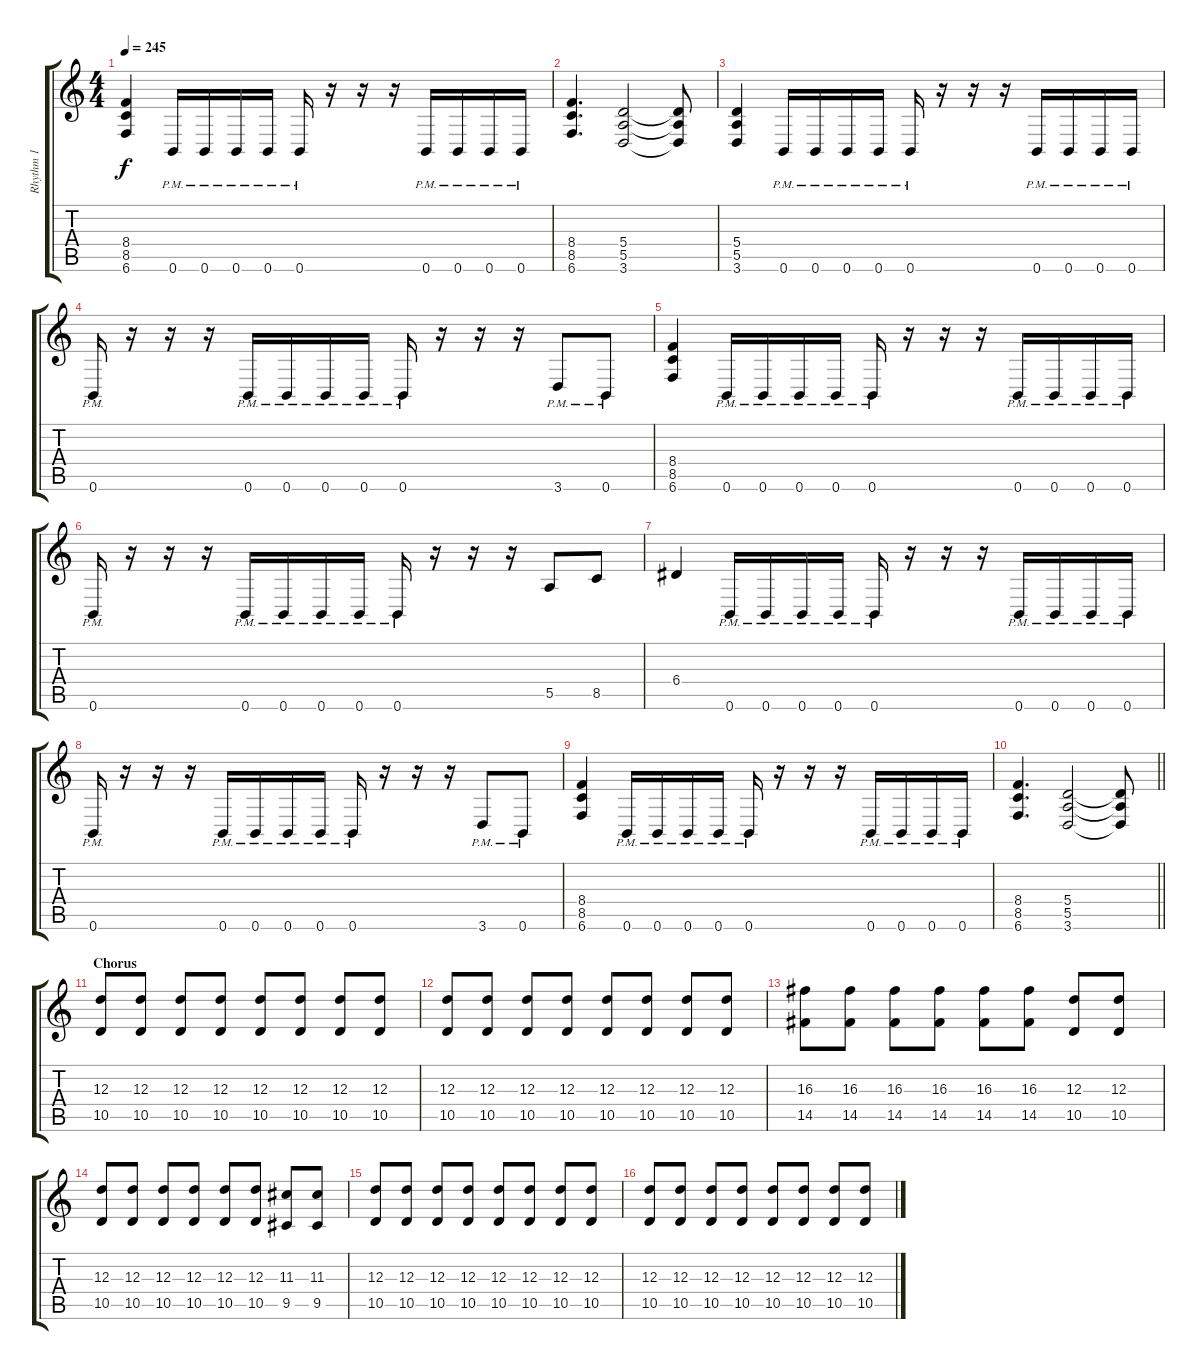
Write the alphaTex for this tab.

\track ("Rhythm 1" "Rhythm 1") {instrument distortionguitar}
\staff {score tabs}
\tuning (B3 Gb3 D3 A2 E2 B1) {hide}
\ts (4 4)
\tempo 245
\clef g2
\ks c
(8.4 8.5 6.6).4{dy f instrument distortionguitar} 0.6{pm}.16 0.6{pm}.16 0.6{pm}.16 0.6{pm}.16 0.6{pm}.16 r.16 r.16 r.16 0.6{pm}.16 0.6{pm}.16 0.6{pm}.16 0.6{pm}.16 |
(8.4 8.5 6.6).4{d} (5.4 5.5 3.6).2 (5.4{t} 5.5{t} 3.6{t}).8 |
(5.4 5.5 3.6).4{instrument distortionguitar} 0.6{pm}.16 0.6{pm}.16 0.6{pm}.16 0.6{pm}.16 0.6{pm}.16 r.16 r.16 r.16 0.6{pm}.16 0.6{pm}.16 0.6{pm}.16 0.6{pm}.16 |
0.6{pm}.16 r.16 r.16 r.16 0.6{pm}.16 0.6{pm}.16 0.6{pm}.16 0.6{pm}.16 0.6{pm}.16 r.16 r.16 r.16 3.6{pm}.8 0.6{pm}.8 |
(8.4 8.5 6.6).4{instrument distortionguitar} 0.6{pm}.16 0.6{pm}.16 0.6{pm}.16 0.6{pm}.16 0.6{pm}.16 r.16 r.16 r.16 0.6{pm}.16 0.6{pm}.16 0.6{pm}.16 0.6{pm}.16 |
0.6{pm}.16 r.16 r.16 r.16 0.6{pm}.16 0.6{pm}.16 0.6{pm}.16 0.6{pm}.16 0.6{pm}.16 r.16 r.16 r.16 5.5.8 8.5.8 |
6.4.4 0.6{pm}.16 0.6{pm}.16 0.6{pm}.16 0.6{pm}.16 0.6{pm}.16 r.16 r.16 r.16 0.6{pm}.16 0.6{pm}.16 0.6{pm}.16 0.6{pm}.16 |
0.6{pm}.16 r.16 r.16 r.16 0.6{pm}.16 0.6{pm}.16 0.6{pm}.16 0.6{pm}.16 0.6{pm}.16 r.16 r.16 r.16 3.6{pm}.8 0.6{pm}.8 |
(8.4 8.5 6.6).4{instrument distortionguitar} 0.6{pm}.16 0.6{pm}.16 0.6{pm}.16 0.6{pm}.16 0.6{pm}.16 r.16 r.16 r.16 0.6{pm}.16 0.6{pm}.16 0.6{pm}.16 0.6{pm}.16 |
\barLineRight lightlight
(8.4 8.5 6.6).4{d} (5.4 5.5 3.6).2 (5.4{t} 5.5{t} 3.6{t}).8 |
\section ("" "Chorus")
(12.3 10.5).8 (12.3 10.5).8 (12.3 10.5).8 (12.3 10.5).8 (12.3 10.5).8 (12.3 10.5).8 (12.3 10.5).8 (12.3 10.5).8 |
(12.3 10.5).8 (12.3 10.5).8 (12.3 10.5).8 (12.3 10.5).8 (12.3 10.5).8 (12.3 10.5).8 (12.3 10.5).8 (12.3 10.5).8 |
(16.3 14.5).8 (16.3 14.5).8 (16.3 14.5).8 (16.3 14.5).8 (16.3 14.5).8 (16.3 14.5).8 (12.3 10.5).8 (12.3 10.5).8 |
(12.3 10.5).8 (12.3 10.5).8 (12.3 10.5).8 (12.3 10.5).8 (12.3 10.5).8 (12.3 10.5).8 (11.3 9.5).8 (11.3 9.5).8 |
(12.3 10.5).8 (12.3 10.5).8 (12.3 10.5).8 (12.3 10.5).8 (12.3 10.5).8 (12.3 10.5).8 (12.3 10.5).8 (12.3 10.5).8 |
(12.3 10.5).8 (12.3 10.5).8 (12.3 10.5).8 (12.3 10.5).8 (12.3 10.5).8 (12.3 10.5).8 (12.3 10.5).8 (12.3 10.5).8
